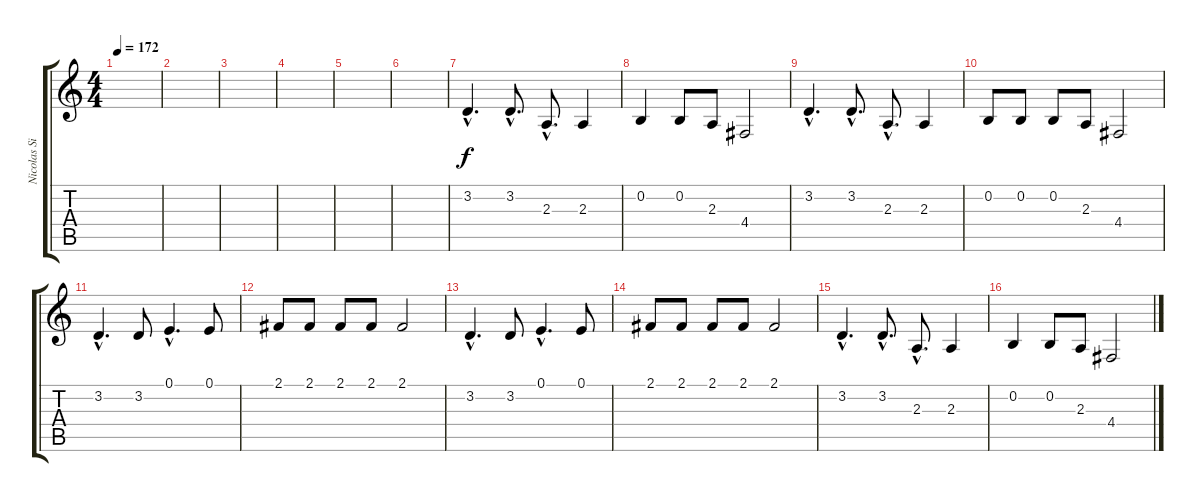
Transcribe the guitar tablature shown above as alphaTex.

\track ("Nicolas Sirkis" "Nicolas Si") {instrument lead6voice}
\staff {score tabs}
\tuning (E4 B3 G3 D3 A2 E2) {hide}
\ts (4 4)
\tempo 172
\clef g2
\ks c
|
|
|
|
|
|
3.2{hac}.4{d} 3.2{hac}.8{d} 2.3{hac}.8{d} 2.3.4 |
0.2.4 0.2.8 2.3.8 4.4.2 |
3.2{hac}.4{d} 3.2{hac}.8{d} 2.3{hac}.8{d} 2.3.4 |
0.2.8 0.2.8 0.2.8 2.3.8 4.4.2 |
3.2{hac}.4{d} 3.2.8 0.1{hac}.4{d} 0.1.8 |
2.1.8 2.1.8 2.1.8 2.1.8 2.1.2 |
3.2{hac}.4{d} 3.2.8 0.1{hac}.4{d} 0.1.8 |
2.1.8 2.1.8 2.1.8 2.1.8 2.1.2 |
3.2{hac}.4{d} 3.2{hac}.8{d} 2.3{hac}.8{d} 2.3.4 |
0.2.4 0.2.8 2.3.8 4.4.2
